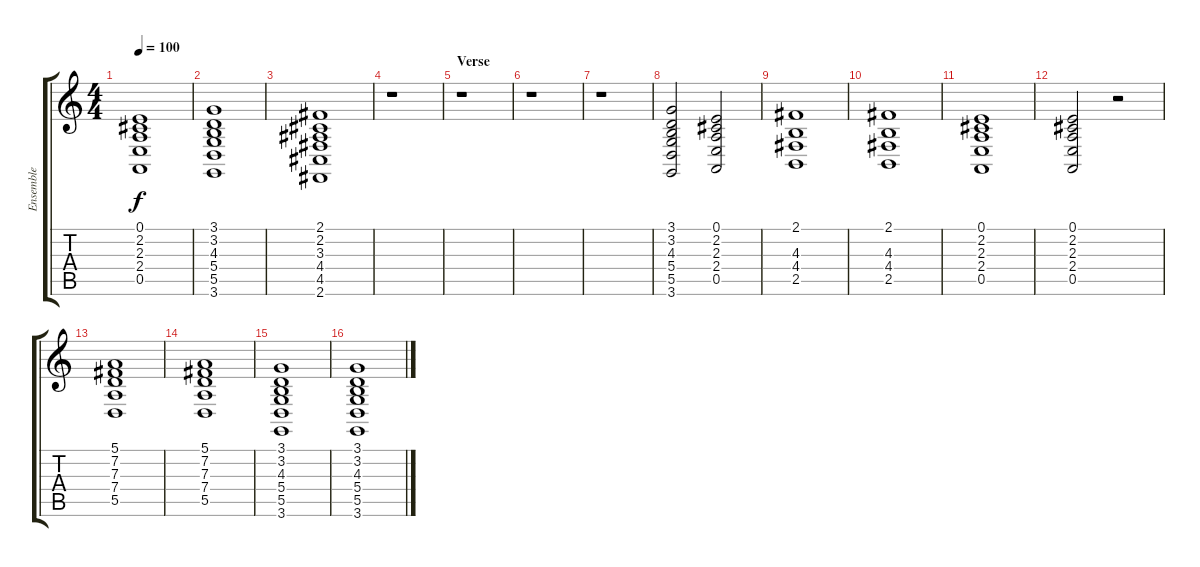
\track ("Ensemble" "Ensemble") {instrument stringensemble1}
\staff {score tabs}
\tuning (E4 B3 G3 D3 A2 E2) {hide}
\ts (4 4)
\tempo 100
\clef g2
\ks c
(0.1 2.2 2.3 2.4 0.5).1{dy f} |
(3.1 3.2 4.3 5.4 5.5 3.6).1 |
(2.1 2.2 3.3 4.4 4.5 2.6).1 |
r.1 |
\section ("" "Verse")
r.1 |
r.1 |
r.1 |
(3.1 3.2 4.3 5.4 5.5 3.6).2 (0.1 2.2 2.3 2.4 0.5).2 |
\section ("" "")
(2.1 4.3 4.4 2.5).1 |
(2.1 4.3 4.4 2.5).1 |
(0.1 2.2 2.3 2.4 0.5).1 |
(0.1 2.2 2.3 2.4 0.5).2 r.2 |
\section ("" "")
(5.1 7.2 7.3 7.4 5.5).1 |
(5.1 7.2 7.3 7.4 5.5).1 |
(3.1 3.2 4.3 5.4 5.5 3.6).1 |
(3.1 3.2 4.3 5.4 5.5 3.6).1
